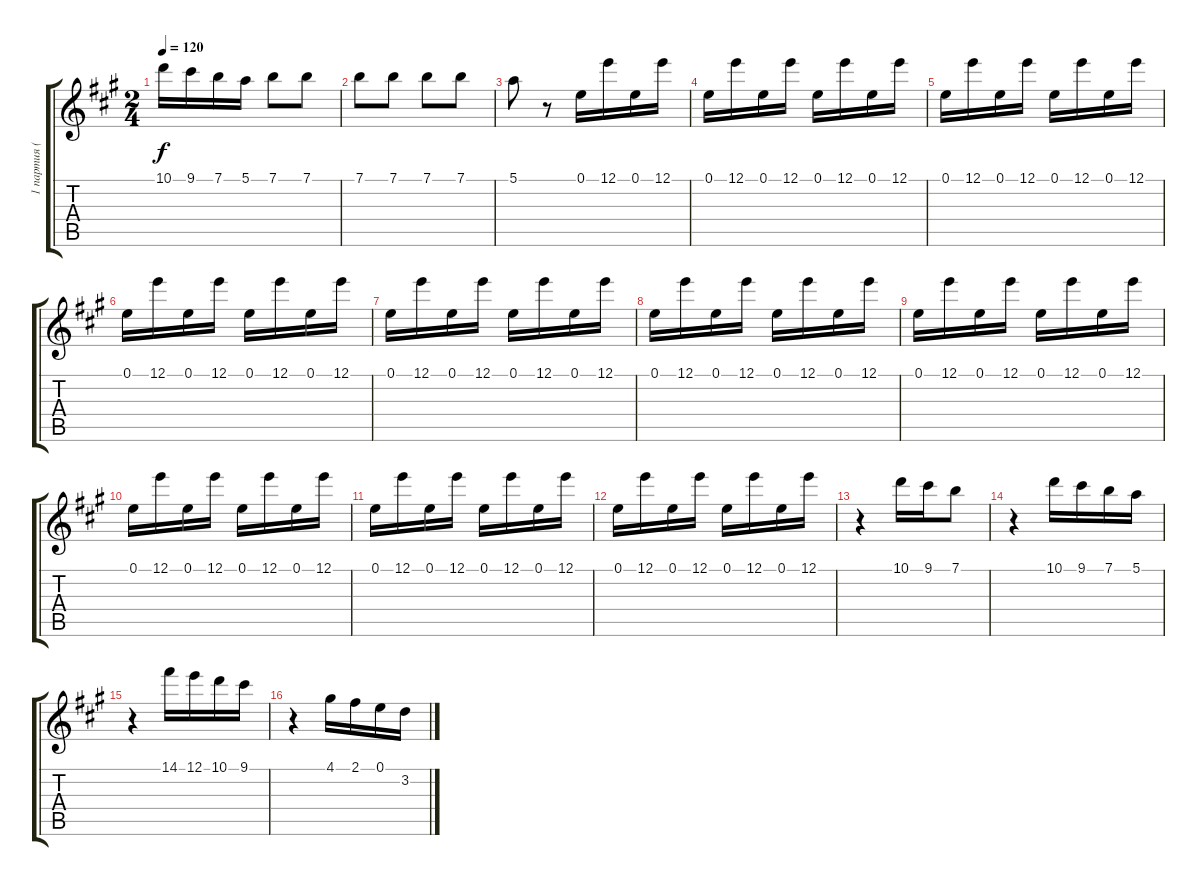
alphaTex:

\track ("1 партия (Guitar 1)" "1 партия (") {instrument acousticguitarnylon}
\staff {score tabs}
\tuning (E4 B3 G3 D3 A2 E2) {hide}
\ts (2 4)
\tempo 120
\clef g2
\ks a
10.1.16{dy f} 9.1.16 7.1.16 5.1.16 7.1.8 7.1.8 |
7.1.8 7.1.8 7.1.8 7.1.8 |
5.1.8 r.8 0.1.16 12.1.16 0.1.16 12.1.16 |
0.1.16 12.1.16 0.1.16 12.1.16 0.1.16 12.1.16 0.1.16 12.1.16 |
0.1.16 12.1.16 0.1.16 12.1.16 0.1.16 12.1.16 0.1.16 12.1.16 |
0.1.16 12.1.16 0.1.16 12.1.16 0.1.16 12.1.16 0.1.16 12.1.16 |
0.1.16 12.1.16 0.1.16 12.1.16 0.1.16 12.1.16 0.1.16 12.1.16 |
0.1.16 12.1.16 0.1.16 12.1.16 0.1.16 12.1.16 0.1.16 12.1.16 |
0.1.16 12.1.16 0.1.16 12.1.16 0.1.16 12.1.16 0.1.16 12.1.16 |
0.1.16 12.1.16 0.1.16 12.1.16 0.1.16 12.1.16 0.1.16 12.1.16 |
0.1.16 12.1.16 0.1.16 12.1.16 0.1.16 12.1.16 0.1.16 12.1.16 |
0.1.16 12.1.16 0.1.16 12.1.16 0.1.16 12.1.16 0.1.16 12.1.16 |
r.4 10.1.16 9.1.16 7.1.8 |
r.4 10.1.16 9.1.16 7.1.16 5.1.16 |
r.4 14.1.16 12.1.16 10.1.16 9.1.16 |
r.4 4.1.16 2.1.16 0.1.16 3.2.16
